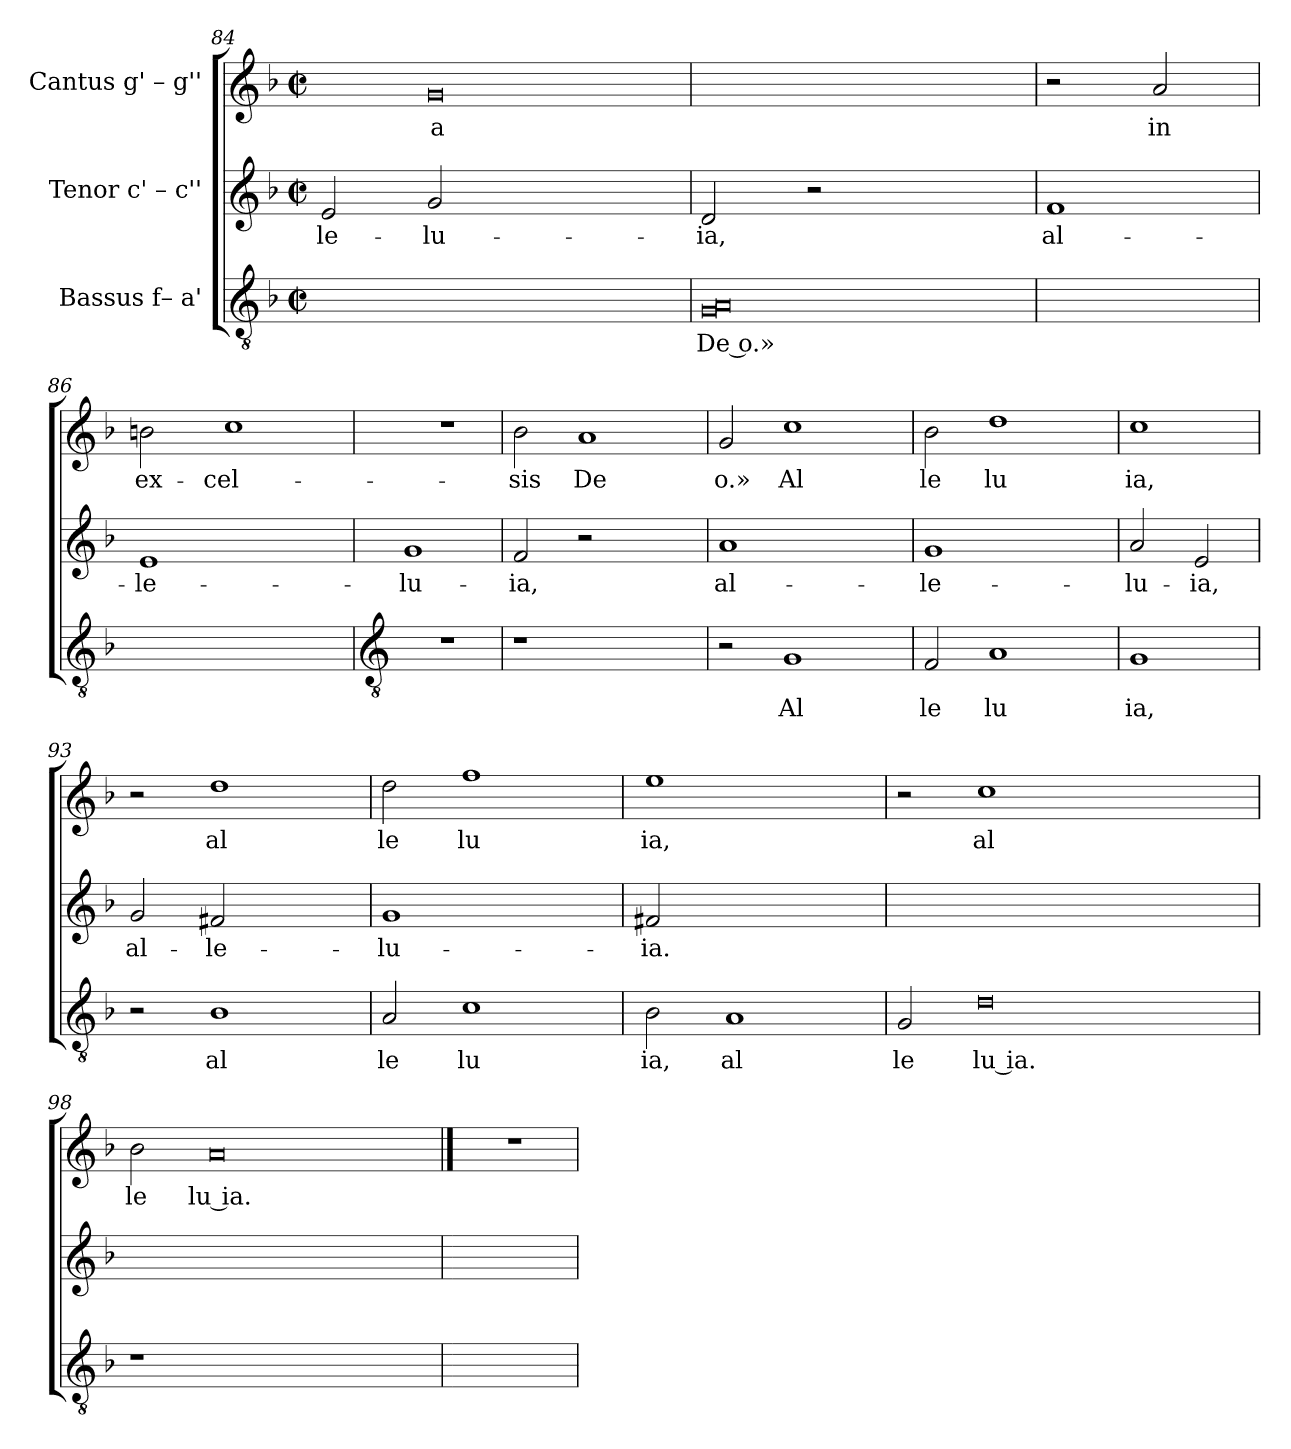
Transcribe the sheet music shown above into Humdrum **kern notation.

**kern	**text	**kern	**text	**kern	**text
*part3	*part3	*part2	*part2	*part1	*part1
*staff3	*staff3	*staff2	*staff2	*staff1	*staff1
*I"Bassus  f– a'	*	*I"Tenor  c' – c''	*	*I"Cantus  g' – g''	*
!!LO:LB:g=z
*clefGv2	*	*clefG2	*	*clefG2	*
*k[b-]	*	*k[b-]	*	*k[b-]	*
*F:	*	*F:	*	*F:	*
*M2/2	*	*M2/2	*	*M2/2	*
*met(c|)	*	*met(c|)	*	*met(c|)	*
=84	=84	=84	=84	=84	=84
*^	*	*	*	*	*
!	!	!	!	!LO:LY:b	!	!
4ryy	4ryy	.	2e/	-le-	4ryy	.
4ryy	4ryy	.	.	.	4ryy	.
!	!	!	!	!LO:LY:b	!	!LO:LY:b
4ryy	4ryy	.	2g/	-lu-	0g	-a
4ryy	4ryy	.	.	.	.	.
1.ryy	1.ryy	.	1.ryy	.	.	.
!!LO:LB:g=z
=85	=85	=85	=85	=85	=85	=85
!	!	!LO:LY:b	!	!LO:LY:b	!	!
0G/ 0A/	4ryy	De o.»	2d/	-ia,	4ryy	.
.	4ryy	.	.	.	4ryy	.
.	4ryy	.	2r	.	4ryy	.
.	4ryy	.	.	.	4ryy	.
.	1ryy	.	1ryy	.	1ryy	.
=86A	=86A	=86A	=86A	=86A	=86A	=86A
!	!	!	!	!LO:LY:b	!	!
4ryy	4ryy	.	1f	al-	2r	.
4ryy	4ryy	.	.	.	.	.
!	!	!	!	!	!	!LO:LY:b
4ryy	4ryy	.	.	.	2a/	in
4ryy	4ryy	.	.	.	.	.
=86B	=86B	=86B	=86B	=86B	=86B	=86B
!	!	!	!	!LO:LY:b	!	!LO:LY:b
4ryy	4ryy	.	1e	-le-	2bn\	ex-
4ryy	4ryy	.	.	.	.	.
!	!	!	!	!	!	!LO:LY:b
1ryy	1ryy	.	.	.	1cc	-cel-
.	.	.	2ryy	.	.	.
*v	*v	*	*	*	*	*
!!LO:LB:g=z
=87A	=87A	=87A	=87A	=87A	=87A
*clefGv2	*	*	*	*	*
!	!	!	!LO:LY:b	!	!
1r	.	1g	-lu-	1r	.
!!LO:LB:g=z
=88	=88	=88	=88	=88	=88
!	!	!	!LO:LY:b	!	!LO:LY:b
1r	.	2f/	-ia,	2b-\	-sis
!	!	!	!	!	!LO:LY:b
.	.	2r	.	1a	De
2ryy	.	2ryy	.	.	.
=89A	=89A	=89A	=89A	=89A	=89A
!	!	!	!LO:LY:b	!	!LO:LY:b
2r	.	1a	al-	2g/	o.»
!	!LO:LY:b	!	!	!	!LO:LY:b
1G	Al	.	.	1cc	Al
.	.	2ryy	.	.	.
=90A	=90A	=90A	=90A	=90A	=90A
!	!LO:LY:b	!	!LO:LY:b	!	!LO:LY:b
2F/	le	1g	-le-	2b-\	le
!	!LO:LY:b	!	!	!	!LO:LY:b
1A	lu	.	.	1dd	lu
.	.	2ryy	.	.	.
=92A	=92A	=92A	=92A	=92A	=92A
!	!LO:LY:b	!	!LO:LY:b	!	!LO:LY:b
1G	ia,	2a/	-lu-	1cc	ia,
!	!	!	!LO:LY:b	!	!
.	.	2e/	-ia,	.	.
=93A	=93A	=93A	=93A	=93A	=93A
!	!	!	!LO:LY:b	!	!
2r	.	2g/	al-	2r	.
!	!LO:LY:b	!	!LO:LY:b	!	!LO:LY:b
1B-	al	2f#X/	-le-	1dd	al
.	.	2ryy	.	.	.
=94A	=94A	=94A	=94A	=94A	=94A
!	!LO:LY:b	!	!LO:LY:b	!	!LO:LY:b
2A/	le	1g	-lu-	2dd\	le
!	!LO:LY:b	!	!	!	!LO:LY:b
1c	lu	.	.	1ff	lu
.	.	2ryy	.	.	.
=96A	=96A	=96A	=96A	=96A	=96A
!	!LO:LY:b	!	!LO:LY:b	!	!LO:LY:b
2B-\	ia,	2f#X/	-ia.	1ee	ia,
!	!LO:LY:b	!	!	!	!
1A	al	1ryy	.	.	.
.	.	.	.	2ryy	.
=97A	=97A	=97A	=97A	=97A	=97A
!	!LO:LY:b	!	!	!	!
2G/	le	1ryy	.	2r	.
!	!LO:LY:b	!	!	!	!LO:LY:b
0d	lu ia.	.	.	1cc	al
.	.	1.ryy	.	.	.
.	.	.	.	1ryy	.
=98A	=98A	=98A	=98A	=98A	=98A
!	!	!	!	!	!LO:LY:b
1r	.	1ryy	.	2b-\	le
!	!	!	!	!	!LO:LY:b
.	.	.	.	0a	lu ia.
1.ryy	.	1.ryy	.	.	.
=99	==99	=99	==99	==99	==99
1ryy	.	1ryy	.	1r	.
=	=	=	=	=	=
*-	*-	*-	*-	*-	*-
